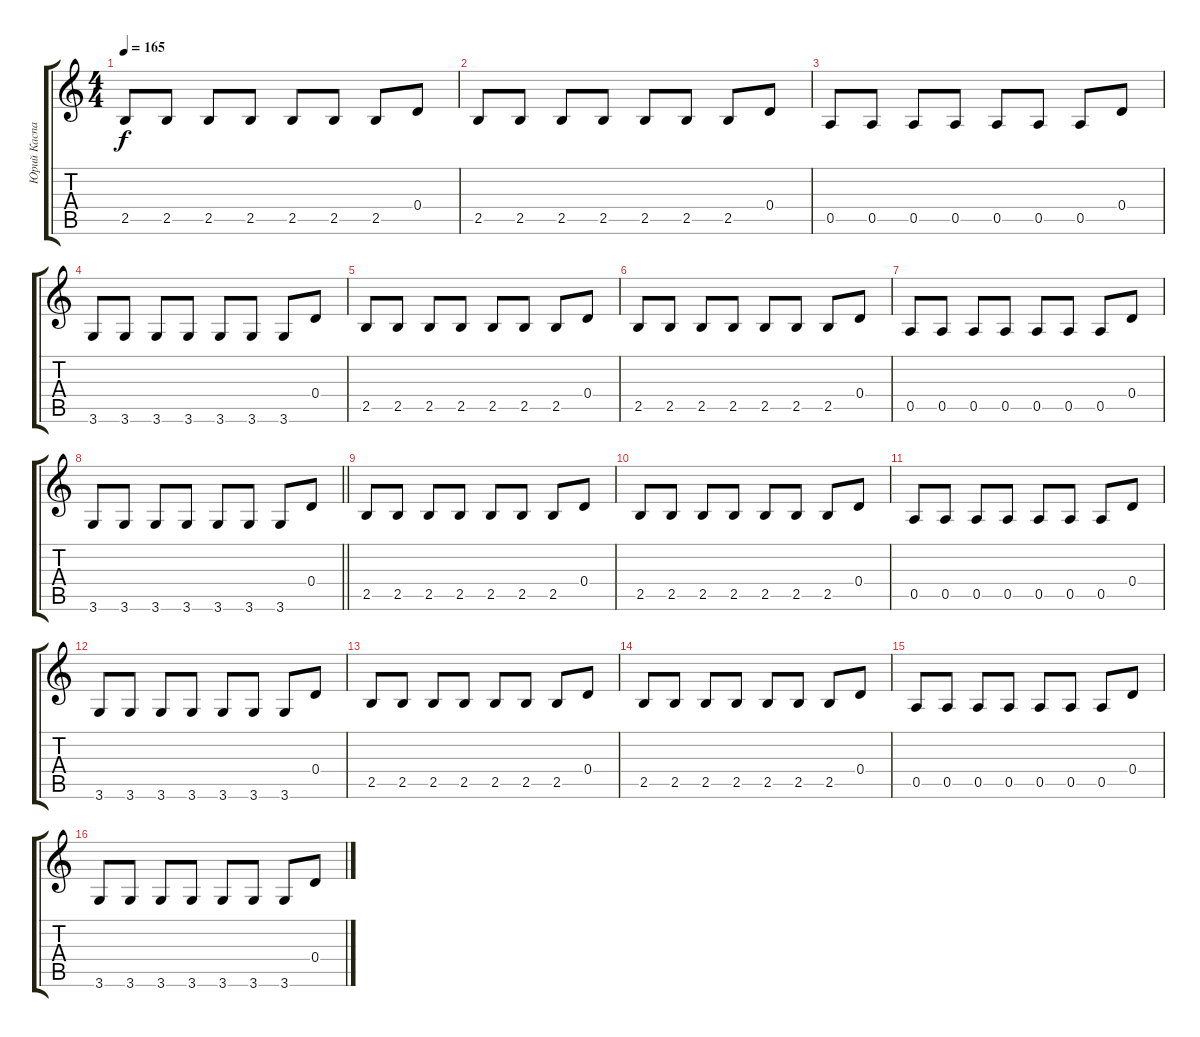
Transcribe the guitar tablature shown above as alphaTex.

\track ("Юрий Каспарян" "Юрий Каспа") {instrument overdrivenguitar}
\staff {score tabs}
\tuning (E4 B3 G3 D3 A2 E2) {hide}
\ts (4 4)
\tempo 165
\clef g2
\ks c
2.5.8{dy f} 2.5.8 2.5.8 2.5.8 2.5.8 2.5.8 2.5.8 0.4.8 |
2.5.8 2.5.8 2.5.8 2.5.8 2.5.8 2.5.8 2.5.8 0.4.8 |
0.5.8 0.5.8 0.5.8 0.5.8 0.5.8 0.5.8 0.5.8 0.4.8 |
3.6.8 3.6.8 3.6.8 3.6.8 3.6.8 3.6.8 3.6.8 0.4.8 |
2.5.8 2.5.8 2.5.8 2.5.8 2.5.8 2.5.8 2.5.8 0.4.8 |
2.5.8 2.5.8 2.5.8 2.5.8 2.5.8 2.5.8 2.5.8 0.4.8 |
0.5.8 0.5.8 0.5.8 0.5.8 0.5.8 0.5.8 0.5.8 0.4.8 |
\barLineRight lightlight
3.6.8 3.6.8 3.6.8 3.6.8 3.6.8 3.6.8 3.6.8 0.4.8 |
2.5.8 2.5.8 2.5.8 2.5.8{volume 12} 2.5.8{volume 12} 2.5.8{volume 12} 2.5.8{volume 12} 0.4.8{volume 12} |
2.5.8{volume 12} 2.5.8{volume 12} 2.5.8{volume 11} 2.5.8{volume 11} 2.5.8 2.5.8{volume 11} 2.5.8{volume 11} 0.4.8{volume 11} |
0.5.8 0.5.8{volume 10} 0.5.8 0.5.8{volume 10} 0.5.8{volume 10} 0.5.8{volume 10} 0.5.8{volume 10} 0.4.8{volume 10} |
3.6.8{volume 10} 3.6.8{volume 10} 3.6.8{volume 10} 3.6.8{volume 9} 3.6.8{volume 9} 3.6.8{volume 9} 3.6.8 0.4.8{volume 9} |
2.5.8 2.5.8{volume 8} 2.5.8{volume 8} 2.5.8{volume 8} 2.5.8{volume 8} 2.5.8{volume 8} 2.5.8{volume 8} 0.4.8{volume 8} |
2.5.8{volume 8} 2.5.8{volume 8} 2.5.8{volume 7} 2.5.8{volume 7} 2.5.8{volume 7} 2.5.8{volume 7} 2.5.8 0.4.8{volume 6} |
0.5.8{volume 6} 0.5.8{volume 5} 0.5.8{volume 4} 0.5.8{volume 4} 0.5.8{volume 3} 0.5.8{volume 2} 0.5.8{volume 2} 0.4.8{volume 1} |
3.6.8{volume 0} 3.6.8{volume 0} 3.6.8{volume 0} 3.6.8{volume 0} 3.6.8{volume 0} 3.6.8{volume 0} 3.6.8 0.4.8
